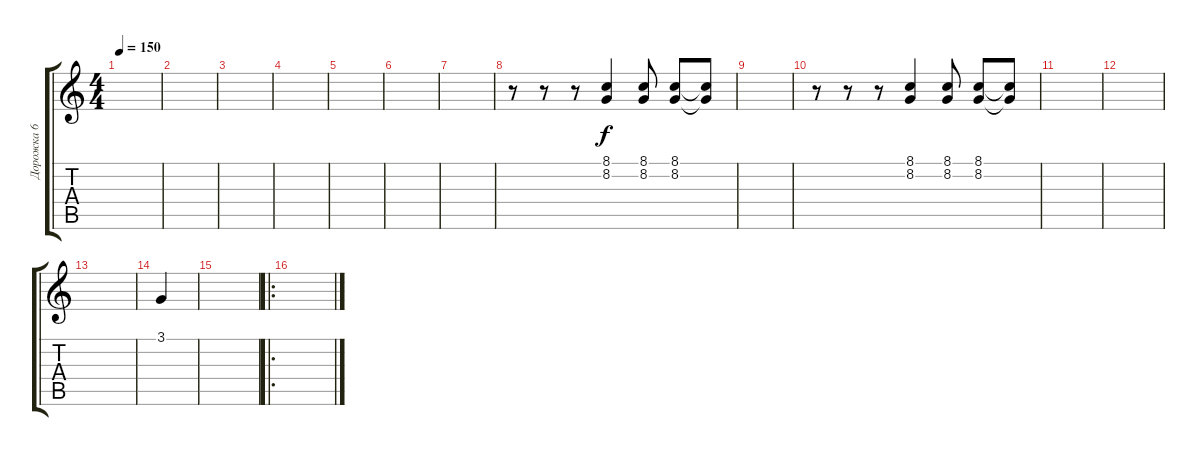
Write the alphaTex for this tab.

\track ("Дорожка 6" "Дорожка 6") {instrument trombone}
\staff {score tabs}
\tuning (E4 B3 G3 D3 A2 E2) {hide}
\ts (4 4)
\tempo 150
\clef g2
\ks c
|
|
|
|
|
|
|
r.8 r.8 r.8 (8.1 8.2).4 (8.1 8.2).8 (8.1 8.2).8 (8.1{t} 8.2{t}).8 |
|
r.8 r.8 r.8 (8.1 8.2).4 (8.1 8.2).8 (8.1 8.2).8 (8.1{t} 8.2{t}).8 |
|
|
|
3.1.4 |
|
\ro
